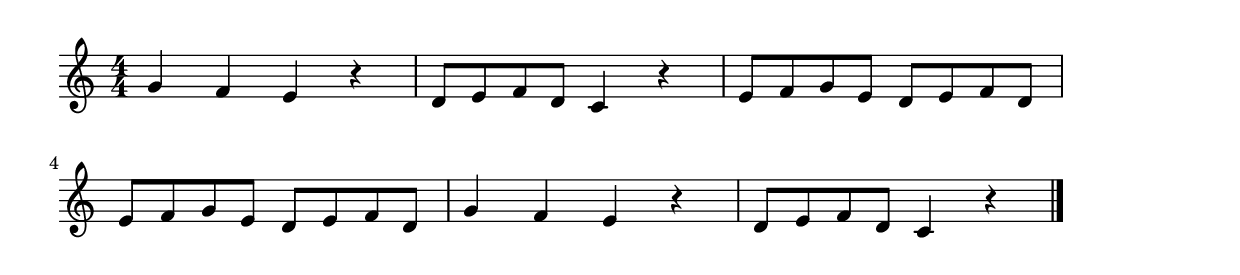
\version "2.18.2"

% ぶんぶんぶん(ぶんぶんぶんはちがとぶ)

\score {

\layout {
line-width = #170
indent = 0\mm
}

\relative c'' {
\key c \major
\time 4/4
\numericTimeSignature

g4 f e r |
d8 e f d c4 r |
e8 f g e d e f d |
\break
e8 f g e d e f d |
g4 f e r |
d8 e f d c4 r |

\bar "|."
}

\midi {}

}